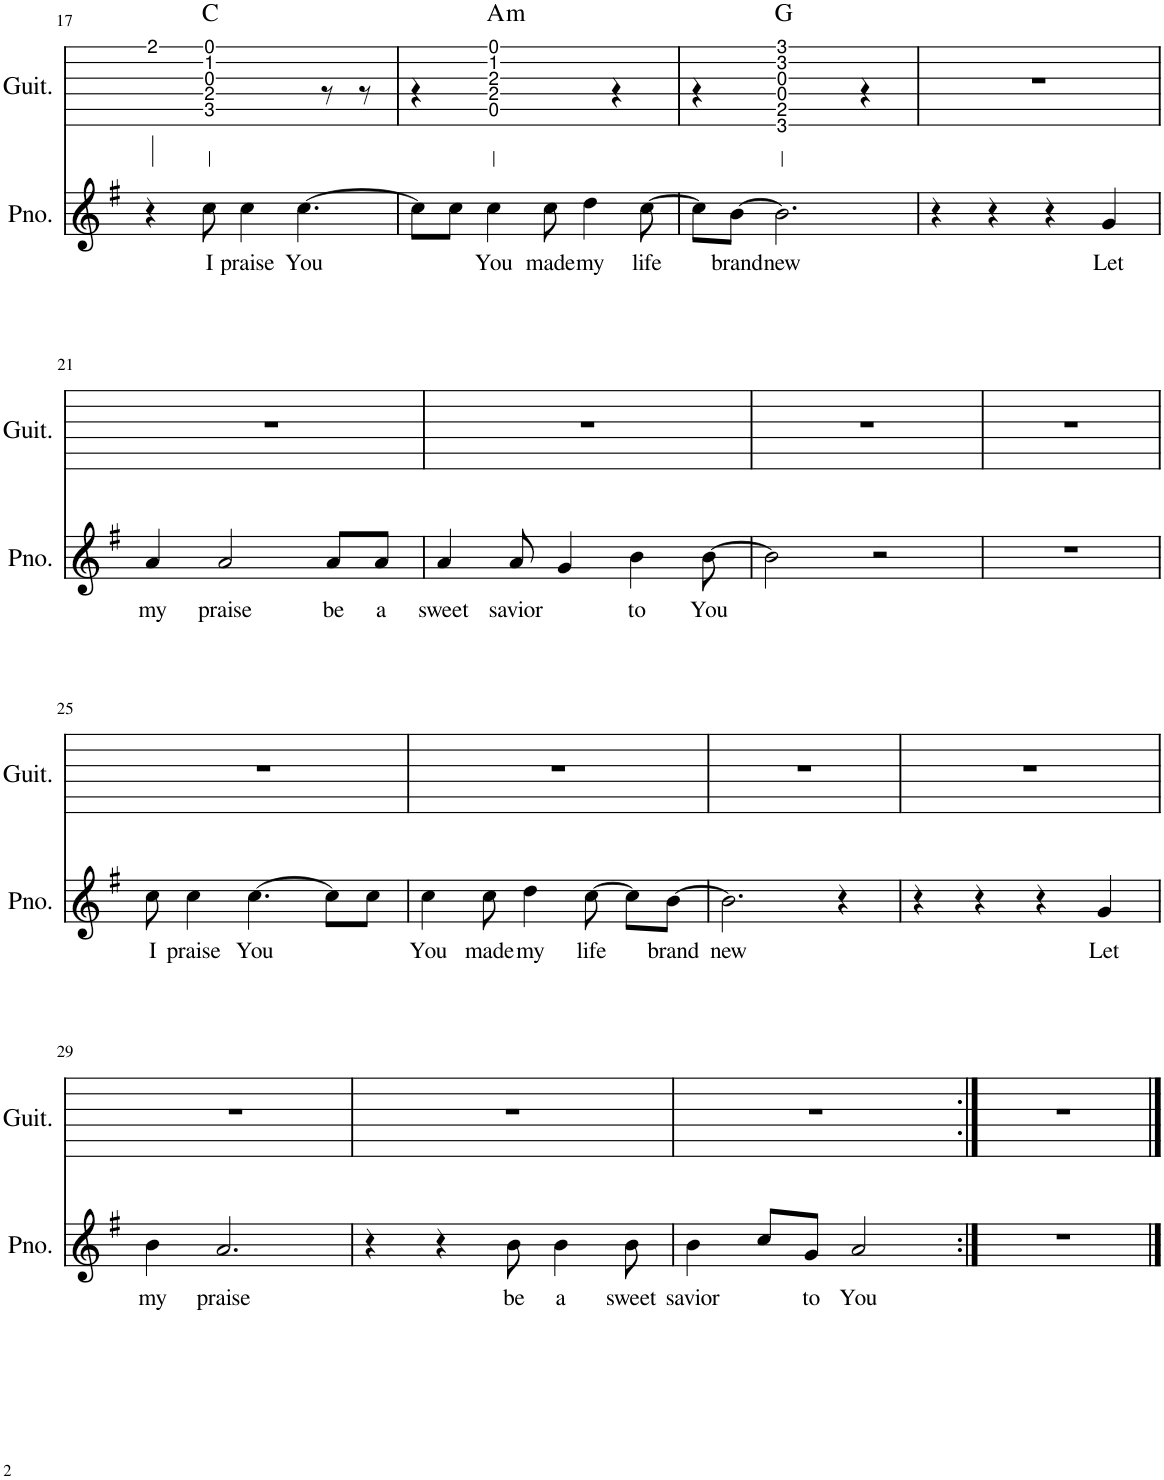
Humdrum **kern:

**kern	**text	**kern	**harte
*part2	*part2	*part1	*part1
*staff2	*staff2	*staff1	*
*I"Piano	*	*I"Guitar	*
*I'Pno.	*	*I'Guit.	*
!!LO:PB:g=z
*clefG2	*	*	*
*k[f#]	*	*k[f#]	*
*M4/4	*	*M4/4	*
=17	=17	=17	=17
4r	.	4f#\	.
!	!LO:LY:b	!	!
8cc\	I	2C\ 2E\ 2G\ 2c\ 2e\	C:maj
!	!LO:LY:b	!	!
4cc\	praise	.	.
!	!LO:LY:b	!	!
[4.cc\	You	.	.
.	.	8r	.
.	.	8r	.
=18	=18	=18	=18
8cc\L]	.	4r	.
8cc\J	.	.	.
!	!LO:LY:b	!	!LO:H:kt=m
4cc\	You	2AA\ 2E\ 2A\ 2c\ 2e\	A:min
!	!LO:LY:b	!	!
8cc\	made	.	.
!	!LO:LY:b	!	!
4dd\	my	.	.
.	.	4r	.
!	!LO:LY:b	!	!
[8cc\	life	.	.
=19	=19	=19	=19
8cc\L]	.	4r	.
!	!LO:LY:b	!	!
[8b\J	brand	.	.
!	!LO:LY:b	!	!
2.b\]	new	2GG\ 2BB\ 2D\ 2G\ 2d\ 2g\	G:maj
.	.	4r	.
=20	=20	=20	=20
4r	.	1r	.
4r	.	.	.
4r	.	.	.
!	!LO:LY:b	!	!
4g/	Let	.	.
!!LO:LB:g=z
=21	=21	=21	=21
!	!LO:LY:b	!	!
4a/	my	1r	.
!	!LO:LY:b	!	!
2a/	praise	.	.
!	!LO:LY:b	!	!
8a/L	be	.	.
!	!LO:LY:b	!	!
8a/J	a	.	.
=22	=22	=22	=22
!	!LO:LY:b	!	!
4a/	sweet	1r	.
!	!LO:LY:b	!	!
8a/	savior	.	.
4g/	.	.	.
!	!LO:LY:b	!	!
4b\	to	.	.
!	!LO:LY:b	!	!
[8b\	You	.	.
=23	=23	=23	=23
2b\]	.	1r	.
2r	.	.	.
=24	=24	=24	=24
1r	.	1r	.
!!LO:LB:g=z
=25	=25	=25	=25
!	!LO:LY:b	!	!
8cc\	I	1r	.
!	!LO:LY:b	!	!
4cc\	praise	.	.
!	!LO:LY:b	!	!
[4.cc\	You	.	.
8cc\L]	.	.	.
8cc\J	.	.	.
=26	=26	=26	=26
!	!LO:LY:b	!	!
4cc\	You	1r	.
!	!LO:LY:b	!	!
8cc\	made	.	.
!	!LO:LY:b	!	!
4dd\	my	.	.
!	!LO:LY:b	!	!
[8cc\	life	.	.
8cc\L]	.	.	.
!	!LO:LY:b	!	!
[8b\J	brand	.	.
=27	=27	=27	=27
!	!LO:LY:b	!	!
2.b\]	new	1r	.
4r	.	.	.
=28	=28	=28	=28
4r	.	1r	.
4r	.	.	.
4r	.	.	.
!	!LO:LY:b	!	!
4g/	Let	.	.
!!LO:LB:g=z
=29	=29	=29	=29
!	!LO:LY:b	!	!
4b\	my	1r	.
!	!LO:LY:b	!	!
2.a/	praise	.	.
=30	=30	=30	=30
4r	.	1r	.
4r	.	.	.
!	!LO:LY:b	!	!
8b\	be	.	.
!	!LO:LY:b	!	!
4b\	a	.	.
!	!LO:LY:b	!	!
8b\	sweet	.	.
=31	=31	=31	=31
!	!LO:LY:b	!	!
4b\	savior	1r	.
8cc/L	.	.	.
!	!LO:LY:b	!	!
8g/J	to	.	.
!	!LO:LY:b	!	!
2a/	You	.	.
=32:|!	=32:|!	=32:|!	=32:|!
1r	.	1r	.
==	==	==	==
*-	*-	*-	*-
